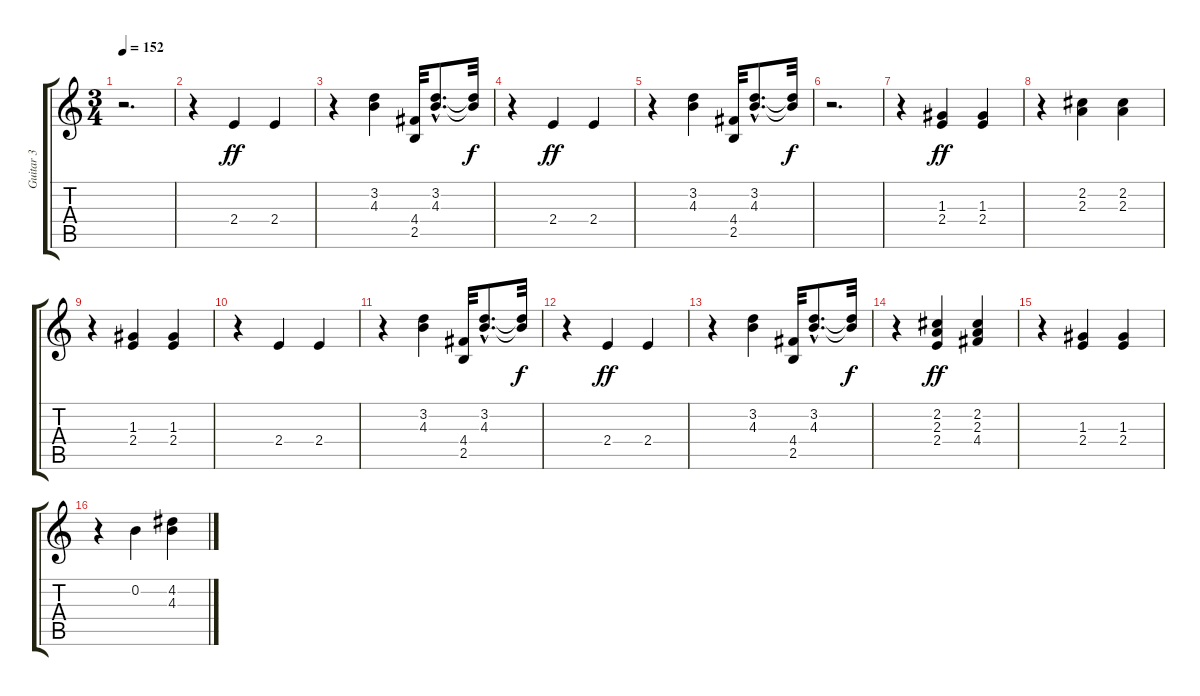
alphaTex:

\track ("Guitar 3" "Guitar 3") {instrument acousticguitarnylon}
\staff {score tabs}
\tuning (E4 B3 G3 D3 A2 E2) {hide}
\ts (3 4)
\tempo 152
\clef g2
\ks c
r.2{d dy ff} |
r.4 2.4.4 2.4.4 |
r.4 (3.2 4.3).4 (4.4 2.5).32 (3.2{hac} 4.3{hac}).8{d} (3.2{t} 4.3{t}).32{dy f} |
r.4 2.4.4{dy ff} 2.4.4 |
r.4 (3.2 4.3).4 (4.4 2.5).32 (3.2{hac} 4.3{hac}).8{d} (3.2{t} 4.3{t}).32{dy f} |
r.2{d} |
r.4 (1.3 2.4).4{dy ff} (1.3 2.4).4 |
r.4 (2.2 2.3).4 (2.2 2.3).4 |
r.4 (1.3 2.4).4 (1.3 2.4).4 |
r.4 2.4.4 2.4.4 |
r.4 (3.2 4.3).4 (4.4 2.5).32 (3.2{hac} 4.3{hac}).8{d} (3.2{t} 4.3{t}).32{dy f} |
r.4 2.4.4{dy ff} 2.4.4 |
r.4 (3.2 4.3).4 (4.4 2.5).32 (3.2{hac} 4.3{hac}).8{d} (3.2{t} 4.3{t}).32{dy f} |
r.4 (2.2 2.3 2.4).4{dy ff} (2.2 2.3 4.4).4 |
r.4 (1.3 2.4).4 (1.3 2.4).4 |
r.4 0.2.4 (4.2 4.3).4
